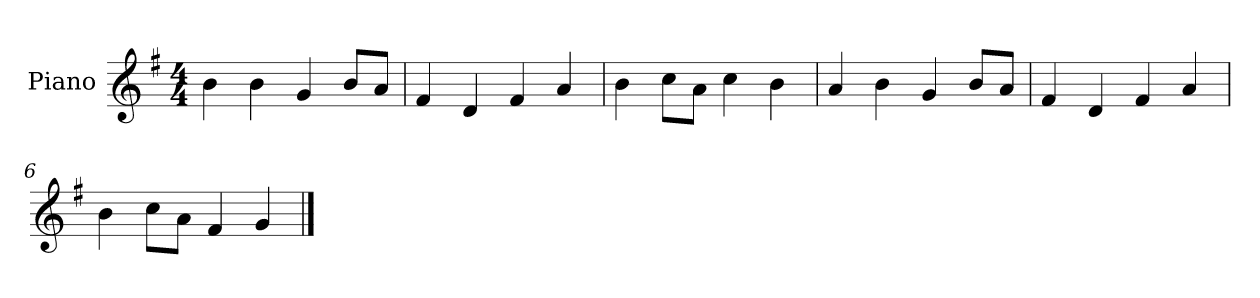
**kern
*part1
*staff1
*I"Piano
*I'P-no
*clefG2
*k[f#]
*M4/4
*MM90
=1
4b\
4b\
4g/
8b/L
8a/J
=2
4f#/
4d/
4f#/
4a/
=3
4b\
8cc\L
8a\J
4cc\
4b\
=4
4a/
4b\
4g/
8b/L
8a/J
=5
4f#/
4d/
4f#/
4a/
=6
4b\
8cc\L
8a\J
4f#/
4g/
==
*-
